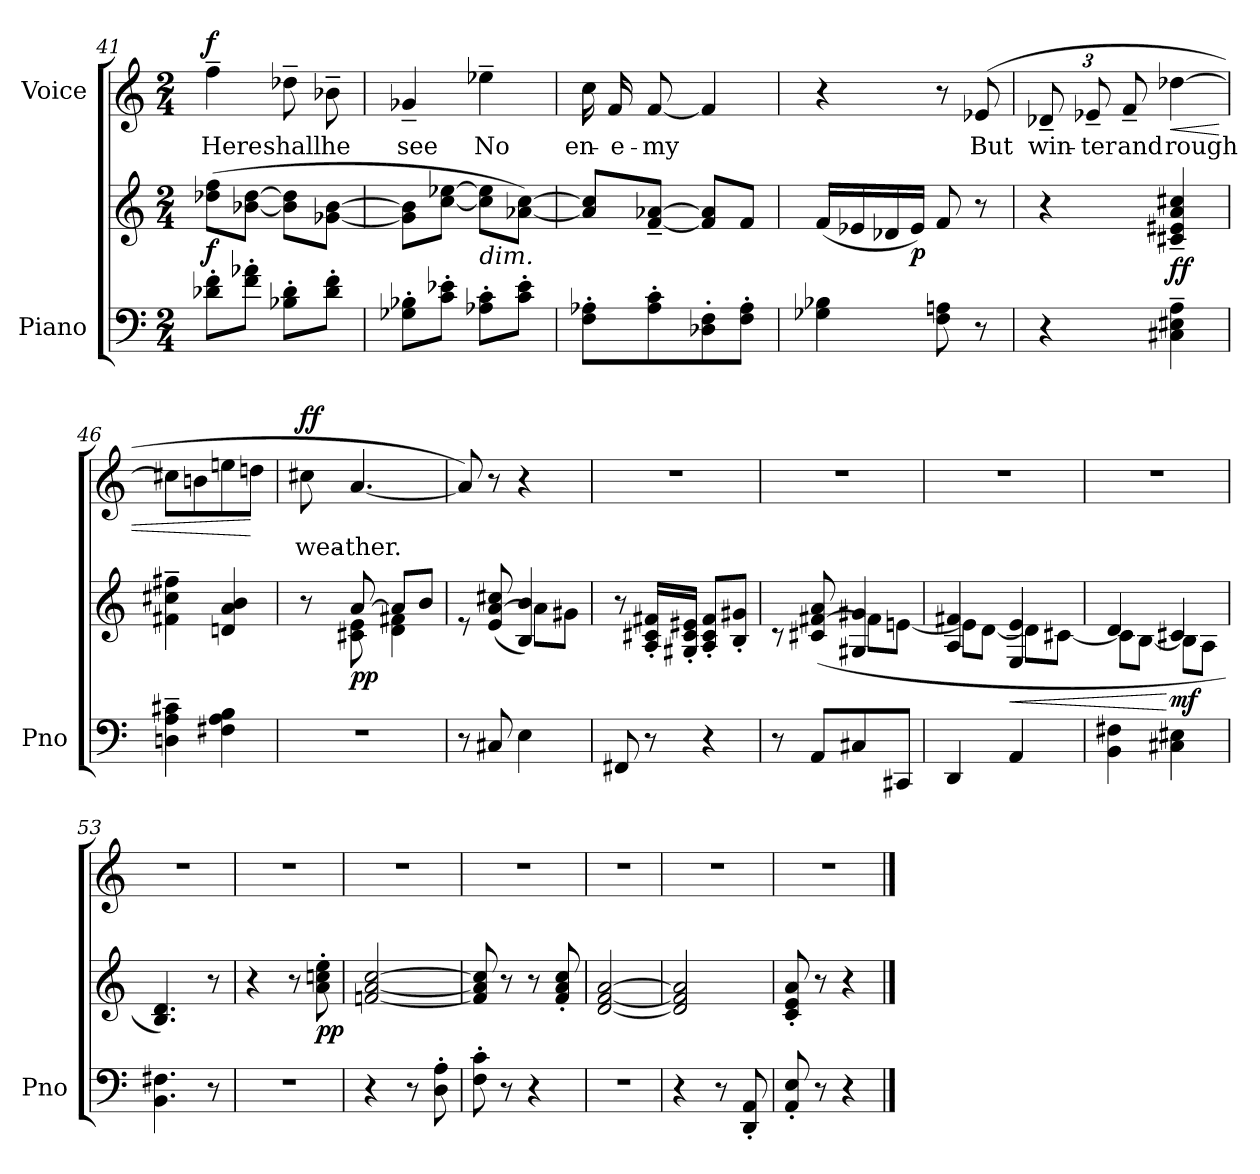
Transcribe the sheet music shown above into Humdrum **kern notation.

**kern	**kern	**dynam	**kern	**text	**dynam
*part2	*part2	*part2	*part1	*part1	*part1
*staff3	*staff2	*staff2/3	*staff1	*staff1	*staff1
*I"Piano	*	*	*I"Voice	*	*
*I'Pno	*	*	*	*	*
*clefF4	*clefG2	*	*clefG2	*	*
*k[]	*k[]	*	*k[]	*	*
*M2/4	*M2/4	*	*M2/4	*	*
=41	=41	=41	=41	=41	=41
!	!	!LO:DY:b	!	!LO:LY:b	!LO:DY:a
8d-X\' 8f\'L	(>8dd-X\ 8ff\L	f	4ff~\	Here	f
8f\' 8a-X\'J	[8b-X\ [8dd-\J	.	.	.	.
!	!	!	!	!LO:LY:b	!
8B-X\' 8d-\'L	8b-\] 8dd-\]L	.	8dd-X~\	shall	.
!	!	!	!	!LO:LY:b	!
8d-\' 8f\'J	[8g-X\ [8b-\J	.	8b-X~\	he	.
=42	=42	=42	=42	=42	=42
!	!	!	!	!LO:LY:b	!
8G-X\' 8B-X\'L	8g-\] 8b-\]L	.	4g-X~/	see	.
8c\' 8e-X\'J	[8cc\ [8ee-X\J	.	.	.	.
!	!LO:TX:b:i:t=dim.	!	!	!	!
!	!	!	!	!LO:LY:b	!
8A-X\' 8c\'L	8cc\] 8ee-\]L	.	4ee-X~\	No	.
8c\' 8e-\'J	[8a-X\ [8cc\J)	.	.	.	.
!!LO:PB:g=z
=43	=43	=43	=43	=43	=43
!	!	!	!	!LO:LY:b	!
8F\' 8A-X\'L	8a-/] 8cc/]L	.	16cc\	en-	.
!	!	!	!	!LO:LY:b	!
.	.	.	16f/	-e-	.
!	!	!	!	!LO:LY:b	!
8A-\' 8c\'	[8f/~ [8a-X/~J	.	[8f/	-my	.
8D-X\' 8F\'	8f/] 8a-/]L	.	4f/]	.	.
8F\' 8A-\'J	8f/J	.	.	.	.
=44	=44	=44	=44	=44	=44
4G-X\ 4B-X\	(<16f/LL	.	4r	.	.
.	16e-X/	.	.	.	.
.	16d-X/	.	.	.	.
!	!	!LO:DY:b	!	!	!
.	16e-/JJ)	p	.	.	.
8F\ 8An\	8f/	.	8r	.	.
!	!	!	!	!LO:LY:b	!
8r	8r	.	(>8e-X/	But	.
=45	=45	=45	=45	=45	=45
*	*	*	*Xbrackettup	*	*
!	!	!	!	!LO:LY:b	!
4r	4r	.	12d-X~/	win-	.
!	!	!	!	!LO:LY:b	!
.	.	.	12e-X~/	-ter	.
!	!	!	!	!LO:LY:b	!
.	.	.	12f~/	and	.
!	!	!LO:DY:b	!	!LO:LY:b	!LO:HP:b
4C#X\~ 4E#X\~ 4A\~	4c#X/~ 4e#X/~ 4a/~ 4cc#X/~	ff	[4dd-X\	rough	<
!!LO:LB:g=z
=46	=46	=46	=46	=46	=46
4Dni\~ 4A\~ 4c#X\~	4f#X\~ 4cc#X\~ 4ff#X\~	.	8cc#X\L]	.	.
.	.	.	8bn\	.	.
4F#X\ 4A\ 4B\	4dni/ 4a/ 4b/	.	8een\	.	.
.	.	.	8ddni\J	.	[
=47	=47	=47	=47	=47	=47
*	*^	*	*	*	*
!	!	!	!	!	!LO:LY:b	!LO:DY:a
2r	8r	8ryy	.	8cc#X\	wea-	ff
!	!	!	!LO:DY:b	!	!LO:LY:b	!
.	[8a/	8c#X\ 8e\	pp	[4.a/	-ther.	.
.	8a/L]	4d\ 4f#X\	.	.	.	.
.	8b/J	.	.	.	.	.
=48	=48	=48	=48	=48	=48	=48
8r	8re	4ryy	.	8a/])	.	.
8C#X/	(<8e/ [8a/ 8cc#X/	.	.	8r	.	.
4E\	4B/ 4b/)	8a\L]	.	4r	.	.
.	.	8g#X\J	.	.	.	.
*	*v	*v	*	*	*	*
=49	=49	=49	=49	=49	=49
8FF#X/	8r	.	2r	.	.
8r	16A/' 16c#X/' 16f#X/'LL	.	.	.	.
.	16G#X/' 16c#/' 16e#X/'JJ	.	.	.	.
4r	8A/' 8c#/' 8f#/'L	.	.	.	.
.	8B/' 8g#X/'J	.	.	.	.
!!LO:LB:g=z
=50	=50	=50	=50	=50	=50
*	*^	*	*	*	*
8r	8rc	4ryy	.	2r	.	.
8AA/L	(>8c#X/ [8f#X/ 8a/	.	.	.	.	.
8C#X/	4G#X/ 4g#X/	8f#\L]	.	.	.	.
8CC#X/J	.	[8en\J	.	.	.	.
=51	=51	=51	=51	=51	=51	=51
4DD/	4A/ 4f#X/	8e\L]	.	2r	.	.
.	.	[8d\J	.	.	.	.
!	!	!	!LO:HP:b	!	!	!
4AA/	4E/ 4e/	8d\L]	<	.	.	.
.	.	[8c#X\J	.	.	.	.
=52	=52	=52	=52	=52	=52	=52
4BB\ 4F#X\	4d/	8c#\L]	.	2r	.	.
.	.	[8B\J	.	.	.	.
!	!	!	!LO:DY:n=1:b	!	!	!
4C#X\ 4E#X\	4c#X/	8B\L]	[ mf	.	.	.
.	.	8A\J	.	.	.	.
*	*v	*v	*	*	*	*
=53	=53	=53	=53	=53	=53
4.BB\ 4.F#X\	4.B/ 4.d/)	.	2r	.	.
8r	8r	.	.	.	.
!!LO:LB:g=z
=54	=54	=54	=54	=54	=54
2r	4r	.	2r	.	.
.	8r	.	.	.	.
!	!	!LO:DY:b	!	!	!
.	8a\' 8ccn\' 8ee\'	pp	.	.	.
=55	=55	=55	=55	=55	=55
4r	[2fn/ [2a/ [2cc/	.	2r	.	.
8r	.	.	.	.	.
8D\' 8A\'	.	.	.	.	.
=56	=56	=56	=56	=56	=56
8F\' 8c\'	8f/] 8a/] 8cc/]	.	2r	.	.
8r	8r	.	.	.	.
4r	8r	.	.	.	.
.	8f/' 8a/' 8cc/'	.	.	.	.
=57	=57	=57	=57	=57	=57
2r	[2d/ [2f/ [2a/	.	2r	.	.
=58	=58	=58	=58	=58	=58
4r	2d/] 2f/] 2a/]	.	2r	.	.
8r	.	.	.	.	.
8DD/' 8AA/'	.	.	.	.	.
=59	=59	=59	=59	=59	=59
8AA/' 8E/'	8c/' 8e/' 8a/'	.	2r	.	.
8r	8r	.	.	.	.
4r	4r	.	.	.	.
==	==	==	==	==	==
*-	*-	*-	*-	*-	*-
